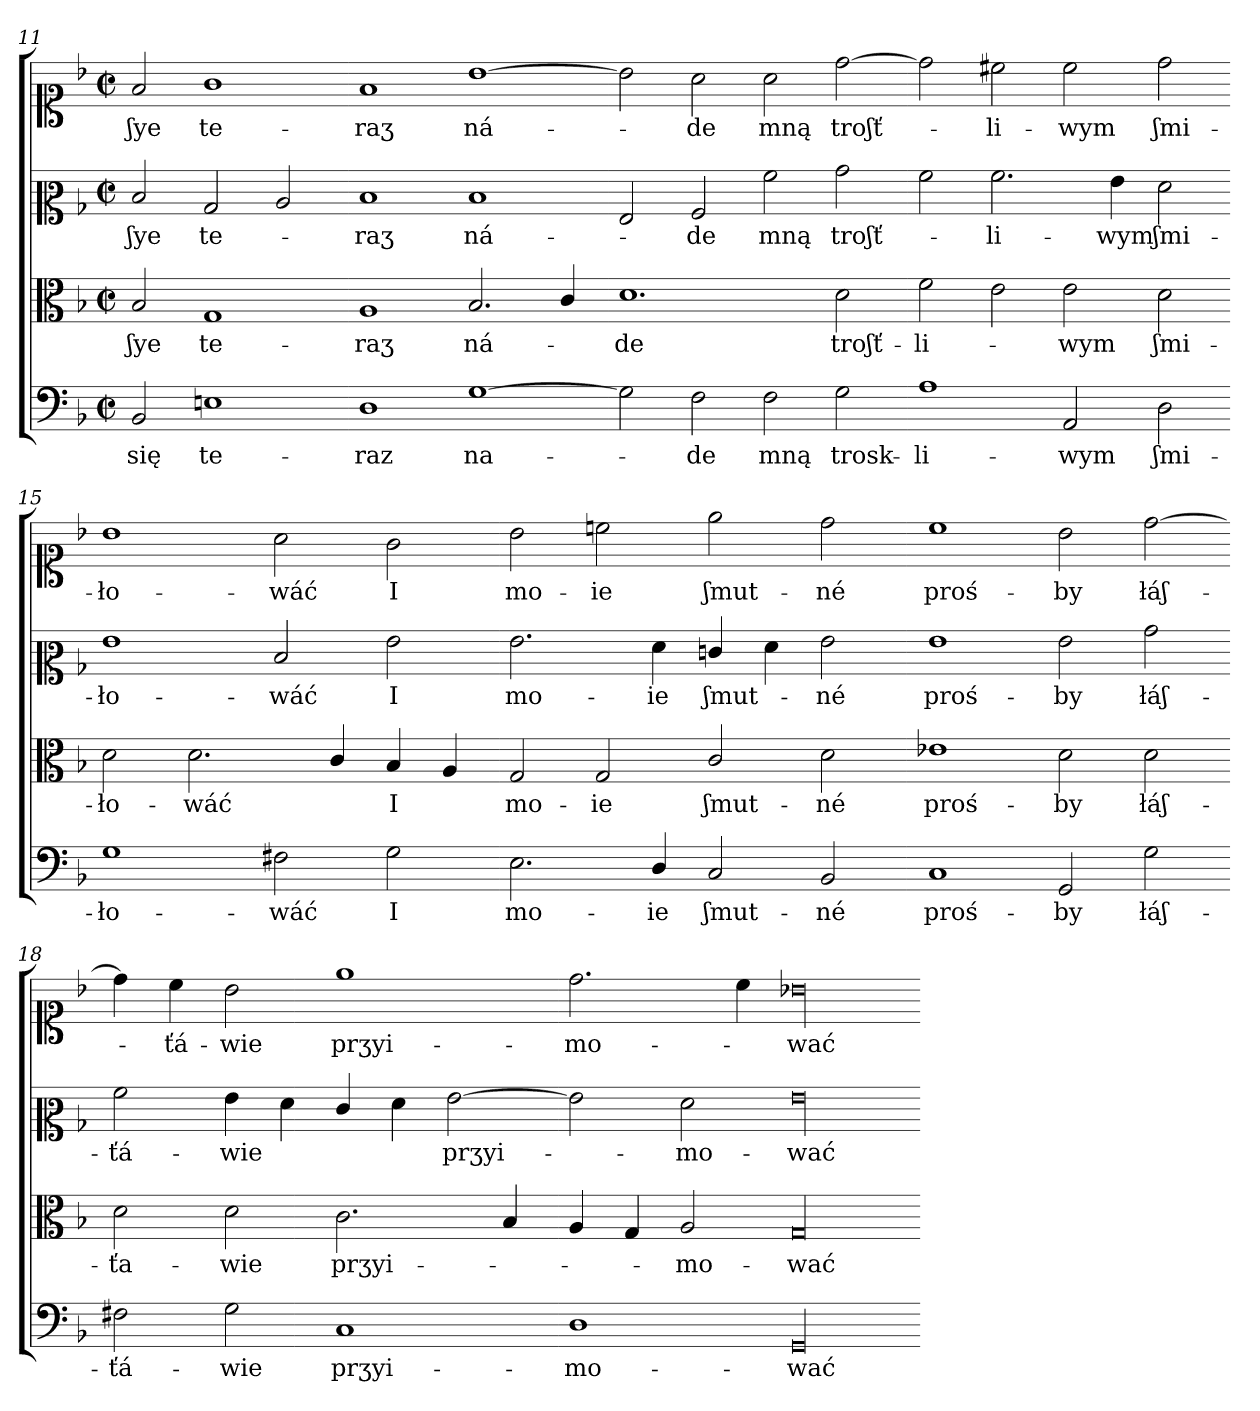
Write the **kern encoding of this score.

**kern	**text	**kern	**text	**kern	**text	**kern	**text
*part4	*part4	*part3	*part3	*part2	*part2	*part1	*part1
*staff4	*staff4	*staff3	*staff3	*staff2	*staff2	*staff1	*staff1
*clefF4	*	*clefC3	*	*clefC2	*	*clefC1	*
*k[b-]	*	*k[b-]	*	*k[b-]	*	*k[b-]	*
*M4/2	*	*M4/2	*	*M4/2	*	*M4/2	*
*met(c|)	*	*met(c|)	*	*met(c|)	*	*met(c|)	*
=11	=11	=11	=11	=11	=11	=11	=11
2BB-	się	2B-	ʃye	2d	ʃye	2f	ʃye
1En	te-	1G	te-	2B-	te-	1g	te-
.	.	.	.	2c	.	.	.
=12-	=12-	=12-	=12-	=12-	=12-	=12-	=12-
1D	-raz	1A	-raӡ	1d	-raӡ	1f	-raӡ
[1G	na-	2.B-	ná-	1d	ná-	[1b-	ná-
.	.	4c/	.	.	.	.	.
=13-	=13-	=13-	=13-	=13-	=13-	=13-	=13-
2G]	.	1.d	-de	2G	.	2b-]	.
2F	-de	.	.	2A	de	2a	-de
2F	mną	.	.	2a	-mną	2a	mną
2G	trosk-	2d	troʃť-	2b-	troʃť-	[2dd	troʃť-
=14-	=14-	=14-	=14-	=14-	=14-	=14-	=14-
1A	-li-	2f	-li-	2a	.	2dd]	.
.	.	2e	.	2.a	-li-	2cc#X	-li-
2AA	-wym	2e	-wym	.	.	2cc#	-wym
.	.	.	.	4g	-wym	.	.
2D	ʃmi-	2d	ʃmi-	2f	ʃmi-	2dd	ʃmi-
=15-	=15-	=15-	=15-	=15-	=15-	=15-	=15-
1G	-ło-	2d	-ło-	1g	-ło-	1b-	-ło-
.	.	2.d	-wáć	.	.	.	.
2F#X	-wáć	.	.	2d	-wáć	2a	-wáć
.	.	4c/	.	.	.	.	.
2G	I	4B-	I	2g	I	2g	I
.	.	4A	.	.	.	.	.
=16-	=16-	=16-	=16-	=16-	=16-	=16-	=16-
2.E	mo-	2G	mo-	2.g	mo-	2b-	mo-
.	.	2G	-ie	.	.	2ccn	-ie
4D/	-ie	.	.	4f	-ie	.	.
2C	ʃmut-	2c/	ʃmut-	4en/	ʃmut-	2ee	ʃmut-
.	.	.	.	4f	.	.	.
2BB-	-né	2d	-né	2g	-né	2dd	-né
=17-	=17-	=17-	=17-	=17-	=17-	=17-	=17-
1C	proś-	1e-X	proś-	1g	proś-	1cc	proś-
2GG	-by	2d	-by	2g	-by	2b-	-by
2G	łáʃ-	2d	łáʃ-	2b-	łáʃ-	[2dd	łáʃ-
=18-	=18-	=18-	=18-	=18-	=18-	=18-	=18-
2F#X	-ťá-	2d	-ťa-	2a	ťá-	4dd]	.
.	.	.	.	.	.	4cc	-ťá-
2G	-wie	2d	-wie	4g	-wie	2b-	-wie
.	.	.	.	4f	.	.	.
1C	prӡyi-	2.c	prӡyi-	4e/	.	1ee	prӡyi-
.	.	.	.	4f	.	.	.
.	.	.	.	[2g	prӡyi-	.	.
.	.	4B-	.	.	.	.	.
=19-	=19-	=19-	=19-	=19-	=19-	=19-	=19-
1D	-mo-	4A	.	2g]	.	2.dd	-mo-
.	.	4G	.	.	.	.	.
.	.	2A	-mo-	2f	mo-	.	.
.	.	.	.	.	.	4cc	.
!LO:N:vis=00	!	!LO:N:vis=00	!	!LO:N:vis=00	!	!LO:N:vis=00	!
1GG:/	-wać	1G:/	-wać	1g:	wać	1b-X	-wać
=-	=-	=-	=-	=-	=-	=-	=-
*-	*-	*-	*-	*-	*-	*-	*-
